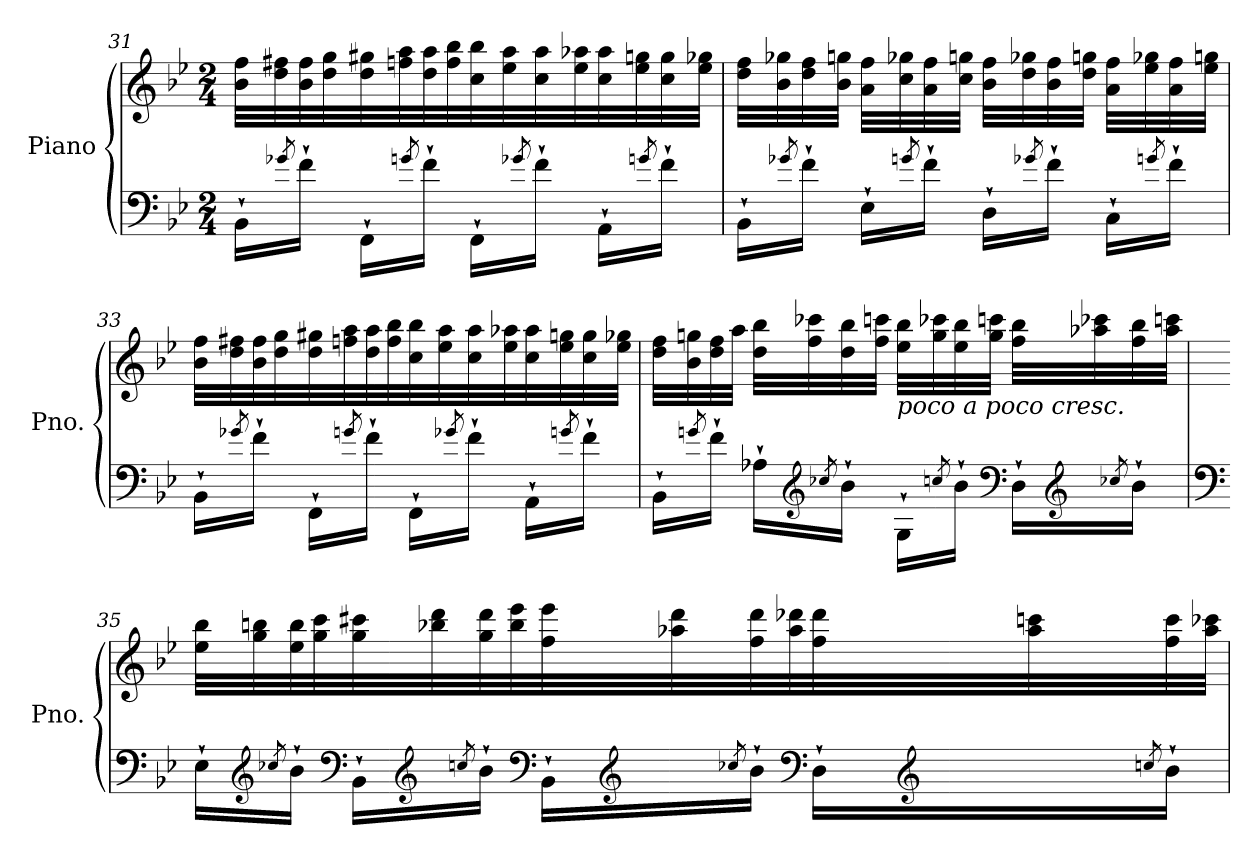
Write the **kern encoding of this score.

**kern	**kern
*part1	*part1
*staff2	*staff1
*I"Piano	*
*I'Pno.	*
*clefF4	*clefG2
*k[b-e-]	*k[b-e-]
*M2/4	*M2/4
=31	=31
16BB-`\LL	32b-\ 32ff\LLL
.	32dd\ 32ff#X\
8qg-X/	.
16f`\JJ	32b-\ 32ff#\
.	32dd\ 32gg\
16FF`\LL	32dd\ 32gg#X\
.	32ffn\ 32aa\
8qgn/	.
16f`\JJ	32dd\ 32aa\
.	32ff\ 32bb-\
16FF`\LL	32cc\ 32bb-\
.	32ee-\ 32aa\
8qg-X/	.
16f`\JJ	32cc\ 32aa\
.	32ee-\ 32aa-X\
16AA`\LL	32cc\ 32aa-\
.	32ee-\ 32ggn\
8qgn/	.
16f`\JJ	32cc\ 32gg\
.	32ee-\ 32gg-X\JJJ
!!LO:LB:g=z
=32	=32
16BB-`\LL	32dd\ 32ff\LLL
.	32b-\ 32gg-X\
8qg-X/	.
16f`\JJ	32dd\ 32ff\
.	32b-\ 32ggn\JJJ
16E-`\LL	32a\ 32ff\LLL
.	32cc\ 32gg-X\
8qgn/	.
16f`\JJ	32a\ 32ff\
.	32cc\ 32ggn\JJJ
16D`\LL	32b-\ 32ff\LLL
.	32dd\ 32gg-X\
8qg-X/	.
16f`\JJ	32b-\ 32ff\
.	32dd\ 32ggn\JJJ
16C`\LL	32a\ 32ff\LLL
.	32ee-\ 32gg-X\
8qgn/	.
16f`\JJ	32a\ 32ff\
.	32ee-\ 32ggn\JJJ
=33	=33
16BB-`\LL	32b-\ 32ff\LLL
.	32dd\ 32ff#X\
8qg-X/	.
16f`\JJ	32b-\ 32ff#\
.	32dd\ 32gg\
16FF`\LL	32dd\ 32gg#X\
.	32ffn\ 32aa\
8qgn/	.
16f`\JJ	32dd\ 32aa\
.	32ff\ 32bb-\
16FF`\LL	32cc\ 32bb-\
.	32ee-\ 32aa\
8qg-X/	.
16f`\JJ	32cc\ 32aa\
.	32ee-\ 32aa-X\
16AA`\LL	32cc\ 32aa-\
.	32ee-\ 32ggn\
8qgn/	.
16f`\JJ	32cc\ 32gg\
.	32ee-\ 32gg-X\JJJ
=34	=34
16BB-`\LL	32dd\ 32ff\LLL
.	32b-\ 32ggn\
8qgn/	.
16f`\JJ	32dd\ 32ff\
.	32aa\JJJ
16A-X`\LL	32dd\ 32bb-\LLL
.	32ff\ 32ccc-X\
*clefG2	*
8qcc-X/	.
16b-`\JJ	32dd\ 32bb-\
.	32ff\ 32cccn\JJJ
!	!LO:TX:b:i:t=poco a poco cresc.
16G`\LL	32ee-\ 32bb-\LLL
.	32gg\ 32ccc-X\
8qccn/	.
16b-`\JJ	32ee-\ 32bb-\
.	32gg\ 32cccn\JJJ
*clefF4	*
16D`\LL	32ff\ 32bb-\LLL
.	32aa-X\ 32ccc-X\
*clefG2	*
8qcc-X/	.
16b-`\JJ	32ff\ 32bb-\
.	32aa-\ 32cccn\JJJ
!!LO:PB:g=z
=35	=35
*clefF4	*
16E-`\LL	32ee-\ 32bb-\LLL
.	32gg\ 32bbn\
*clefG2	*
8qcc-X/	.
16b-`\JJ	32ee-\ 32bb\
.	32gg\ 32ccc\
*clefF4	*
16BB-`\LL	32gg\ 32ccc#X\
.	32bb-X\ 32ddd\
*clefG2	*
8qccn/	.
16b-`\JJ	32gg\ 32ddd\
.	32bb-\ 32eee-\
*clefF4	*
16BB-`\LL	32ff\ 32eee-\
.	32aa-X\ 32ddd\
*clefG2	*
8qcc-X/	.
16b-`\JJ	32ff\ 32ddd\
.	32aa-\ 32ddd-X\
*clefF4	*
16D`\LL	32ff\ 32ddd-\
.	32aa-\ 32cccn\
*clefG2	*
8qccn/	.
16b-`\JJ	32ff\ 32ccc\
.	32aa-\ 32ccc-X\JJJ
=	=
*-	*-
